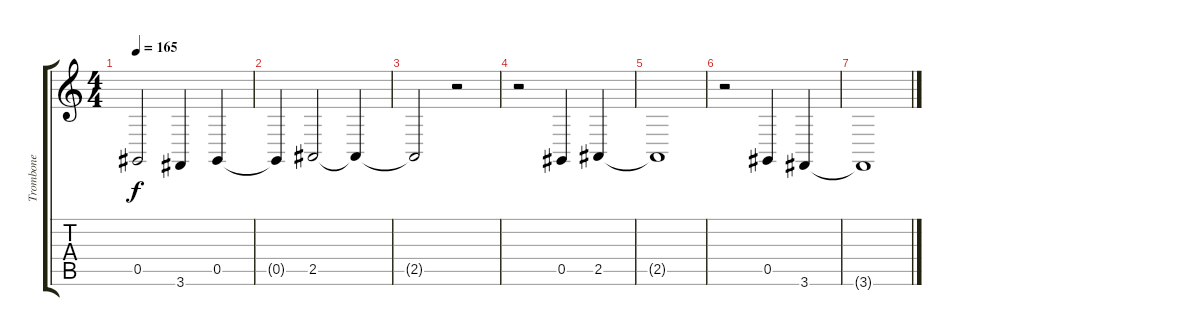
\track ("Trombone" "Trombone") {instrument trombone}
\staff {score tabs}
\tuning (Eb4 Bb3 Gb3 Db3 Ab2 Eb2) {hide}
\ts (4 4)
\tempo 165
\clef g2
\ks c
0.5.2{dy f} 3.6.4 0.5.4 |
0.5{t}.4 2.5.2 2.5{t}.4 |
2.5{t}.2 r.2 |
r.2 0.5.4 2.5.4 |
2.5{t}.1 |
r.2 0.5.4 3.6.4 |
3.6{t}.1
